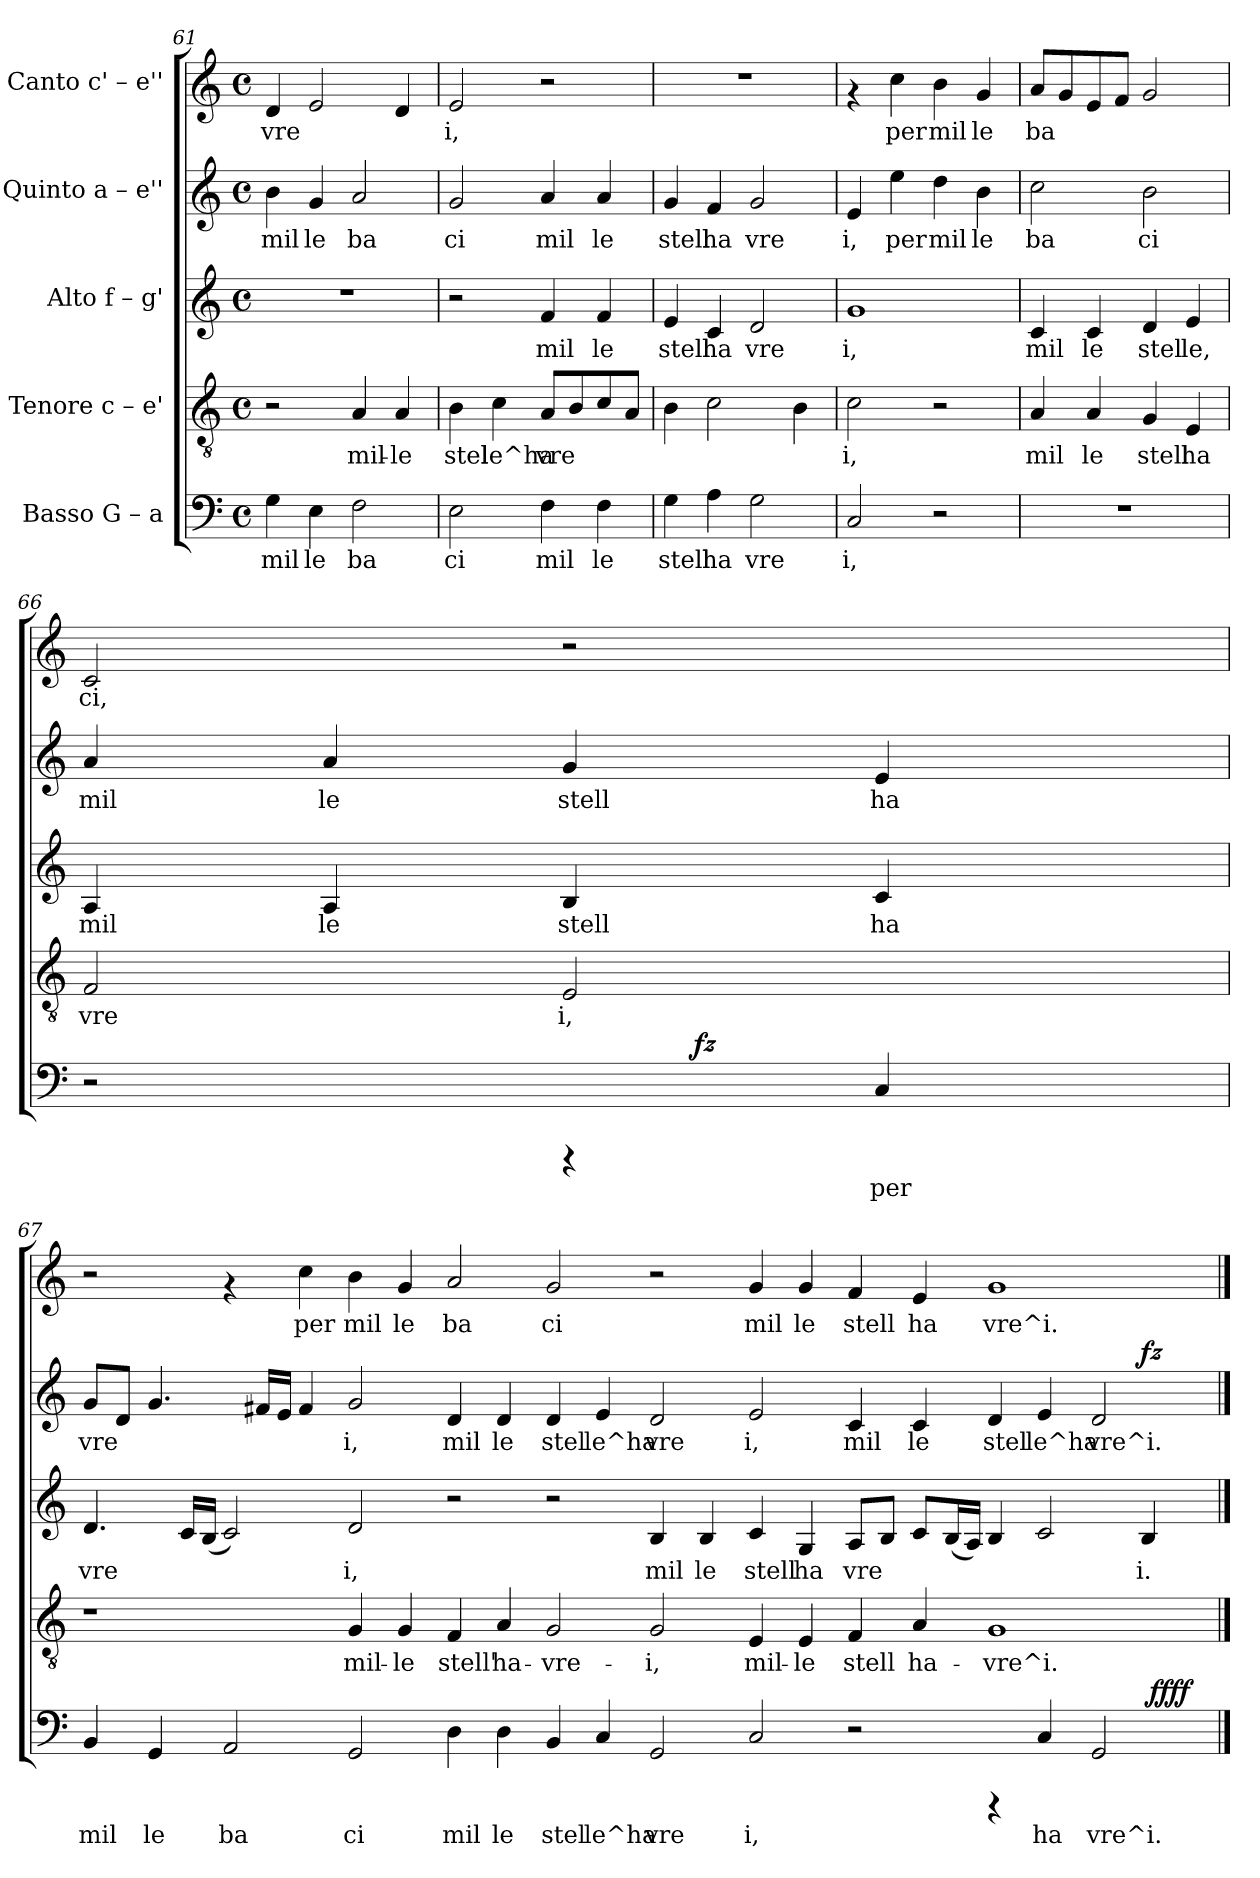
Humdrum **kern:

**kern	**text	**dynam	**kern	**text	**kern	**text	**dynam	**kern	**text	**dynam	**kern	**text
*part5	*part5	*part5	*part4	*part4	*part3	*part3	*part3	*part2	*part2	*part2	*part1	*part1
*staff5	*staff5	*staff5	*staff4	*staff4	*staff3	*staff3	*staff3	*staff2	*staff2	*staff2	*staff1	*staff1
*I"Basso  G – a	*	*	*I"Tenore  c – e'	*	*I"Alto  f – g'	*	*	*I"Quinto  a – e''	*	*	*I"Canto  c' – e''	*
*clefF4	*	*	*clefGv2	*	*clefG2	*	*	*clefG2	*	*	*clefG2	*
*k[]	*	*	*k[]	*	*k[]	*	*	*k[]	*	*	*k[]	*
*C:	*	*	*C:	*	*C:	*	*	*C:	*	*	*C:	*
*M4/4	*	*	*M4/4	*	*M4/4	*	*	*M4/4	*	*	*M4/4	*
*met(c)	*	*	*met(c)	*	*met(c)	*	*	*met(c)	*	*	*met(c)	*
=61	=61	=61	=61	=61	=61	=61	=61	=61	=61	=61	=61	=61
!	!LO:LY:b:rj	!	!	!	!	!	!	!	!LO:LY:b:rj	!	!	!LO:LY:b:cj
4G\	mil	.	2r	.	1r	.	.	4b\	mil	.	4d/	vre
!	!LO:LY:b:rj	!	!	!	!	!	!	!	!LO:LY:b:rj	!	!	!LO:LY:b:cj
4E\	le	.	.	.	.	.	.	4g/	le	.	2e/	.
!	!LO:LY:b:rj	!	!	!LO:LY:b:rj	!	!	!	!	!LO:LY:b:rj	!	!	!
2F\	ba	.	4A/	mil-	.	.	.	2a/	ba	.	.	.
!	!	!	!	!LO:LY:b:rj	!	!	!	!	!	!	!	!LO:LY:b:cj
.	.	.	4A/	-le	.	.	.	.	.	.	4d/	.
!!LO:LB:g=z
=62	=62	=62	=62	=62	=62	=62	=62	=62	=62	=62	=62	=62
!	!LO:LY:b:rj	!	!	!LO:LY:b:rj	!	!	!	!	!LO:LY:b:rj	!	!	!LO:LY:b:cj
2E\	ci	.	4B\	stel	2r	.	.	2g/	ci	.	2e/	i,
!	!	!	!	!LO:LY:b:rj	!	!	!	!	!	!	!	!
.	.	.	4c\	le^ha	.	.	.	.	.	.	.	.
!	!LO:LY:b:rj	!	!	!LO:LY:b:rj	!	!LO:LY:b:rj	!	!	!LO:LY:b:rj	!	!	!
4F\	mil	.	8A/L	vre	4f/	mil	.	4a/	mil	.	2r	.
!	!	!	!	!LO:LY:b:rj	!	!	!	!	!	!	!	!
.	.	.	8B/	.	.	.	.	.	.	.	.	.
!	!LO:LY:b:rj	!	!	!LO:LY:b:rj	!	!LO:LY:b:rj	!	!	!LO:LY:b:rj	!	!	!
4F\	le	.	8c/	.	4f/	le	.	4a/	le	.	.	.
!	!	!	!	!LO:LY:b:rj	!	!	!	!	!	!	!	!
.	.	.	8A/J	.	.	.	.	.	.	.	.	.
=63	=63	=63	=63	=63	=63	=63	=63	=63	=63	=63	=63	=63
!	!LO:LY:b:rj	!	!	!LO:LY:b:rj	!	!LO:LY:b:rj	!	!	!LO:LY:b:rj	!	!	!
4G\	stell	.	4B\	.	4e/	stell	.	4g/	stell	.	1r	.
!	!LO:LY:b:rj	!	!	!LO:LY:b:rj	!	!LO:LY:b:rj	!	!	!LO:LY:b:rj	!	!	!
4A\	ha	.	2c\	.	4c/	ha	.	4f/	ha	.	.	.
!	!LO:LY:b:rj	!	!	!	!	!LO:LY:b:rj	!	!	!LO:LY:b:rj	!	!	!
2G\	vre	.	.	.	2d/	vre	.	2g/	vre	.	.	.
!	!	!	!	!LO:LY:b:rj	!	!	!	!	!	!	!	!
.	.	.	4B\	.	.	.	.	.	.	.	.	.
=64	=64	=64	=64	=64	=64	=64	=64	=64	=64	=64	=64	=64
!	!LO:LY:b:rj	!	!	!LO:LY:b:rj	!	!LO:LY:b:rj	!	!	!LO:LY:b:rj	!	!	!
2C/	i,	.	2c\	i,	1g	i,	.	4e/	i,	.	4rf	.
!	!	!	!	!	!	!	!	!	!LO:LY:b:rj	!	!	!LO:LY:b:cj
.	.	.	.	.	.	.	.	4ee\	per	.	4cc\	per
!	!	!	!	!	!	!	!	!	!LO:LY:b:rj	!	!	!LO:LY:b:cj
2r	.	.	2r	.	.	.	.	4dd\	mil	.	4b\	mil
!	!	!	!	!	!	!	!	!	!LO:LY:b:rj	!	!	!LO:LY:b:cj
.	.	.	.	.	.	.	.	4b\	le	.	4g/	le
=65	=65	=65	=65	=65	=65	=65	=65	=65	=65	=65	=65	=65
!	!	!	!	!LO:LY:b:rj	!	!LO:LY:b:rj	!	!	!LO:LY:b:rj	!	!	!LO:LY:b:cj
1r	.	.	4A/	mil	4c/	mil	.	2cc\	ba	.	8a/L	ba
!	!	!	!	!	!	!	!	!	!	!	!	!LO:LY:b:cj
.	.	.	.	.	.	.	.	.	.	.	8g/	.
!	!	!	!	!LO:LY:b:rj	!	!LO:LY:b:rj	!	!	!	!	!	!LO:LY:b:cj
.	.	.	4A/	le	4c/	le	.	.	.	.	8e/	.
!	!	!	!	!	!	!	!	!	!	!	!	!LO:LY:b:cj
.	.	.	.	.	.	.	.	.	.	.	8f/J	.
!	!	!	!	!LO:LY:b:rj	!	!LO:LY:b:rj	!	!	!LO:LY:b:rj	!	!	!LO:LY:b:cj
.	.	.	4G/	stell	4d/	stel	.	2b\	ci	.	2g/	.
!	!	!	!	!LO:LY:b:rj	!	!LO:LY:b:rj	!	!	!	!	!	!
.	.	.	4E/	ha	4e/	le,	.	.	.	.	.	.
=66	=66	=66	=66	=66	=66	=66	=66	=66	=66	=66	=66	=66
!	!	!	!	!LO:LY:b:rj	!	!LO:LY:b:rj	!	!	!LO:LY:b:rj	!	!	!LO:LY:b:cj
*^	*	*	*	*	*	*	*	*	*	*	*	*
2r	2ryy	.	.	2F/	vre	4A/	mil	.	4a/	mil	.	2c/	ci,
!	!	!	!	!	!	!	!LO:LY:b:rj	!	!	!LO:LY:b:rj	!	!	!
.	.	.	.	.	.	4A/	le	.	4a/	le	.	.	.
!	!	!	!	!	!LO:LY:b:rj	!	!LO:LY:b:rj	!	!	!LO:LY:b:rj	!	!	!
4rCCC	16.ryy	.	.	2E/	i,	4B/	stell	.	4g/	stell	.	2r	.
!	!	!	!LO:DY:b	!	!	!	!	!	!	!	!	!	!
.	4ryy	.	fz	.	.	.	.	.	.	.	.	.	.
!	!	!LO:LY:b:rj	!	!	!	!	!LO:LY:b:rj	!	!	!LO:LY:b:rj	!	!	!
4C/	.	per	.	.	.	4c/	ha	.	4e/	ha	.	.	.
.	8ryy	.	.	.	.	.	.	.	.	.	.	.	.
.	32ryy	.	.	.	.	.	.	.	.	.	.	.	.
!!LO:PB:g=z
=67	=67	=67	=67	=67	=67	=67	=67	=67	=67	=67	=67	=67	=67
!	!	!LO:LY:b:rj	!	!	!	!	!LO:LY:b:rj	!	!	!LO:LY:b:rj	!	!	!
*	*	*	*	*	*	*^	*	*	*^	*	*	*	*
4BB/	1ryy	mil	.	1r	.	4.d/	1ryy	vre	.	8g/L	1ryy	vre	.	2r	.
!	!	!	!	!	!	!	!	!	!	!	!	!LO:LY:b:rj	!	!	!
.	.	.	.	.	.	.	.	.	.	8d/J	.	.	.	.	.
!	!	!LO:LY:b:rj	!	!	!	!	!	!	!	!	!	!LO:LY:b:rj	!	!	!
4GG/	.	le	.	.	.	.	.	.	.	4.g/	.	.	.	.	.
!	!	!	!	!	!	!	!	!LO:LY:b:rj	!	!	!	!	!	!	!
.	.	.	.	.	.	16c/L	.	.	.	.	.	.	.	.	.
!	!	!	!	!	!	!	!	!LO:LY:b:rj	!	!	!	!	!	!	!
.	.	.	.	.	.	(>16B/J	.	.	.	.	.	.	.	.	.
!	!	!LO:LY:b:rj	!	!	!	!	!	!LO:LY:b:rj	!	!	!	!	!	!	!
2AA/	.	ba	.	.	.	2c/)	.	.	.	.	.	.	.	4rf	.
!	!	!	!	!	!	!	!	!	!	!	!	!LO:LY:b:rj	!	!	!
.	.	.	.	.	.	.	.	.	.	16f#X/L	.	.	.	.	.
!	!	!	!	!	!	!	!	!	!	!	!	!LO:LY:b:rj	!	!	!
.	.	.	.	.	.	.	.	.	.	16e/J	.	.	.	.	.
!	!	!	!	!	!	!	!	!	!	!	!	!LO:LY:b:rj	!	!	!LO:LY:b:cj
.	.	.	.	.	.	.	.	.	.	4f#/	.	.	.	4cc\	per
!	!	!LO:LY:b:rj	!	!	!LO:LY:b:rj	!	!	!LO:LY:b:rj	!	!	!	!LO:LY:b:rj	!	!	!LO:LY:b:cj
2GG/	1ryy	ci	.	4G/	mil-	2d/	1ryy	i,	.	2g/	4%15ryy	i,	.	4b\	mil
!	!	!	!	!	!LO:LY:b:rj	!	!	!	!	!	!	!	!	!	!LO:LY:b:cj
.	.	.	.	4G/	-le	.	.	.	.	.	.	.	.	4g/	le
!	!	!LO:LY:b:rj	!	!	!LO:LY:b:rj	!	!	!	!	!	!	!LO:LY:b:rj	!	!	!LO:LY:b:cj
4D\	.	mil	.	4F/	stell'	2r	.	.	.	4d/	.	mil	.	2a/	ba
!	!	!LO:LY:b:rj	!	!	!LO:LY:b:rj	!	!	!	!	!	!	!LO:LY:b:rj	!	!	!
4D\	.	le	.	4A/	ha-	.	.	.	.	4d/	.	le	.	.	.
!	!	!LO:LY:b:rj	!	!	!LO:LY:b:rj	!	!	!	!	!	!	!LO:LY:b:rj	!	!	!LO:LY:b:cj
4BB/	1ryy	stel	.	2G/	-vre-	2r	1ryy	.	.	4d/	.	stel	.	2g/	ci
!	!	!LO:LY:b:rj	!	!	!	!	!	!	!	!	!	!LO:LY:b:rj	!	!	!
4C/	.	le^ha	.	.	.	.	.	.	.	4e/	.	le^ha	.	.	.
!	!	!LO:LY:b:rj	!	!	!LO:LY:b:rj	!	!	!LO:LY:b:rj	!	!	!	!LO:LY:b:rj	!	!	!
2GG/	.	vre	.	2G/	-i,	4B/	.	mil	.	2d/	.	vre	.	2r	.
!	!	!	!	!	!	!	!	!LO:LY:b:rj	!	!	!	!	!	!	!
.	.	.	.	.	.	4B/	.	le	.	.	.	.	.	.	.
!	!	!LO:LY:b:rj	!	!	!LO:LY:b:rj	!	!	!LO:LY:b:rj	!	!	!	!LO:LY:b:rj	!	!	!LO:LY:b:cj
2C/	1ryy	i,	.	4E/	mil-	4c/	1ryy	stell	.	2e/	.	i,	.	4g/	mil
!	!	!	!	!	!LO:LY:b:rj	!	!	!LO:LY:b:rj	!	!	!	!	!	!	!LO:LY:b:cj
.	.	.	.	4E/	-le	4G/	.	ha	.	.	.	.	.	4g/	le
!	!	!	!	!	!LO:LY:b:rj	!	!	!LO:LY:b:rj	!	!	!	!LO:LY:b:rj	!	!	!LO:LY:b:cj
2r	.	.	.	4F/	stell	8A/L	.	vre	.	4c/	.	mil	.	4f/	stell
!	!	!	!	!	!	!	!	!LO:LY:b:rj	!	!	!	!	!	!	!
.	.	.	.	.	.	8B/J	.	.	.	.	.	.	.	.	.
!	!	!	!	!	!LO:LY:b:rj	!	!	!LO:LY:b:rj	!	!	!	!LO:LY:b:rj	!	!	!LO:LY:b:cj
.	.	.	.	4A/	ha-	8c/L	.	.	.	4c/	.	le	.	4e/	ha
!	!	!	!	!	!	!	!	!LO:LY:b:rj	!	!	!	!	!	!	!
.	.	.	.	.	.	(>16B/	.	.	.	.	.	.	.	.	.
!	!	!	!	!	!	!	!	!LO:LY:b:rj	!	!	!	!	!	!	!
.	.	.	.	.	.	16A/J)	.	.	.	.	.	.	.	.	.
!	!	!	!	!	!LO:LY:b:rj	!	!	!LO:LY:b:rj	!	!	!	!LO:LY:b:rj	!	!	!LO:LY:b:cj
4rCCC	2ryy	.	.	1G	-vre^i.-	4B/	2ryy	.	.	4d/	.	stel	.	1g	vre^i.
!	!	!LO:LY:b:rj	!	!	!	!	!	!LO:LY:b:rj	!	!	!	!LO:LY:b:rj	!	!	!
4C/	.	ha	.	.	.	2c/	.	.	.	4e/	.	le^ha	.	.	.
!	!	!LO:LY:b:rj	!	!	!	!	!	!	!	!	!	!LO:LY:b:rj	!	!	!
2GG/	4ryy	vre^i.	.	.	.	.	4ryy	.	.	2d/	.	vre^i.	.	.	.
!	!	!	!	!	!	!	!	!LO:LY:b:rj	!	!	!	!	!LO:DY:b	!	!
.	64ryy	.	.	.	.	4B/	16..ryy	i.	.	.	4ryy	.	fz	.	.
!	!	!	!LO:DY:b	!	!	!	!	!	!	!	!	!	!	!	!
.	8...ryy	.	ffff	.	.	.	.	.	.	.	.	.	.	.	.
!	!	!	!	!	!	!	!	!	!LO:DY:b	!	!	!	!	!	!
!	!	!	!	!	!	!	!	!	!LO:DY:n=1:b	!	!	!	!	!	!
.	.	.	.	.	.	.	8ryy	.	fz fz	.	.	.	.	.	.
.	.	.	.	.	.	.	64ryy	.	.	.	.	.	.	.	.
*	*	*	*	*	*	*v	*v	*	*	*	*	*	*	*	*
*v	*v	*	*	*	*	*	*	*	*v	*v	*	*	*	*
==	==	==	==	==	==	==	==	==	==	==	==	==
*-	*-	*-	*-	*-	*-	*-	*-	*-	*-	*-	*-	*-
